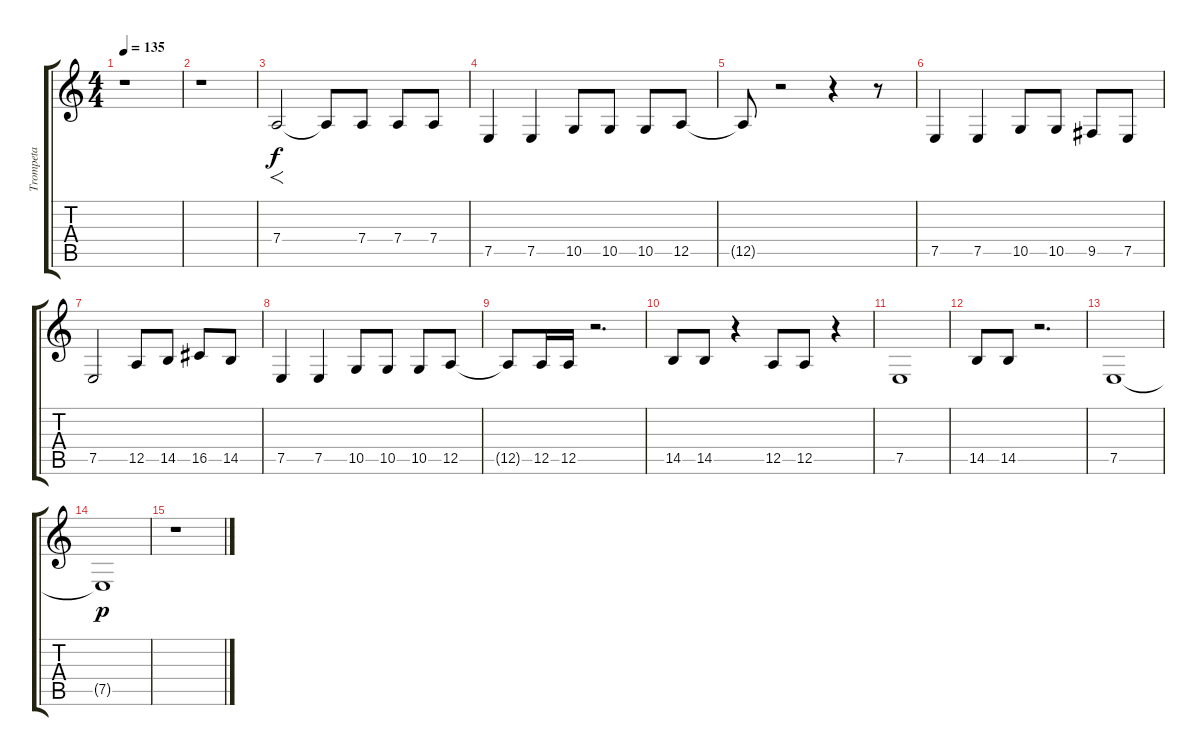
\track ("Trompeta" "Trompeta") {instrument trumpet}
\staff {score tabs}
\tuning (E4 B3 G3 D3 A2 E2) {hide}
\ts (4 4)
\tempo 135
\clef g2
\ks c
r.1{dy f instrument trumpet} |
r.1 |
7.4.2{f} 7.4{t}.8 7.4.8 7.4.8 7.4.8 |
7.5.4 7.5.4 10.5.8 10.5.8 10.5.8 12.5.8 |
12.5{t}.8 r.2 r.4 r.8 |
7.5.4 7.5.4 10.5.8 10.5.8 9.5.8 7.5.8 |
7.5.2 12.5.8 14.5.8 16.5.8 14.5.8 |
7.5.4 7.5.4 10.5.8 10.5.8 10.5.8 12.5.8 |
12.5{t}.8 12.5.16 12.5.16 r.2{d} |
14.5.8 14.5.8 r.4 12.5.8 12.5.8 r.4 |
7.5.1 |
14.5.8 14.5.8 r.2{d} |
7.5.1 |
7.5{t}.1{dy p} |
r.1
